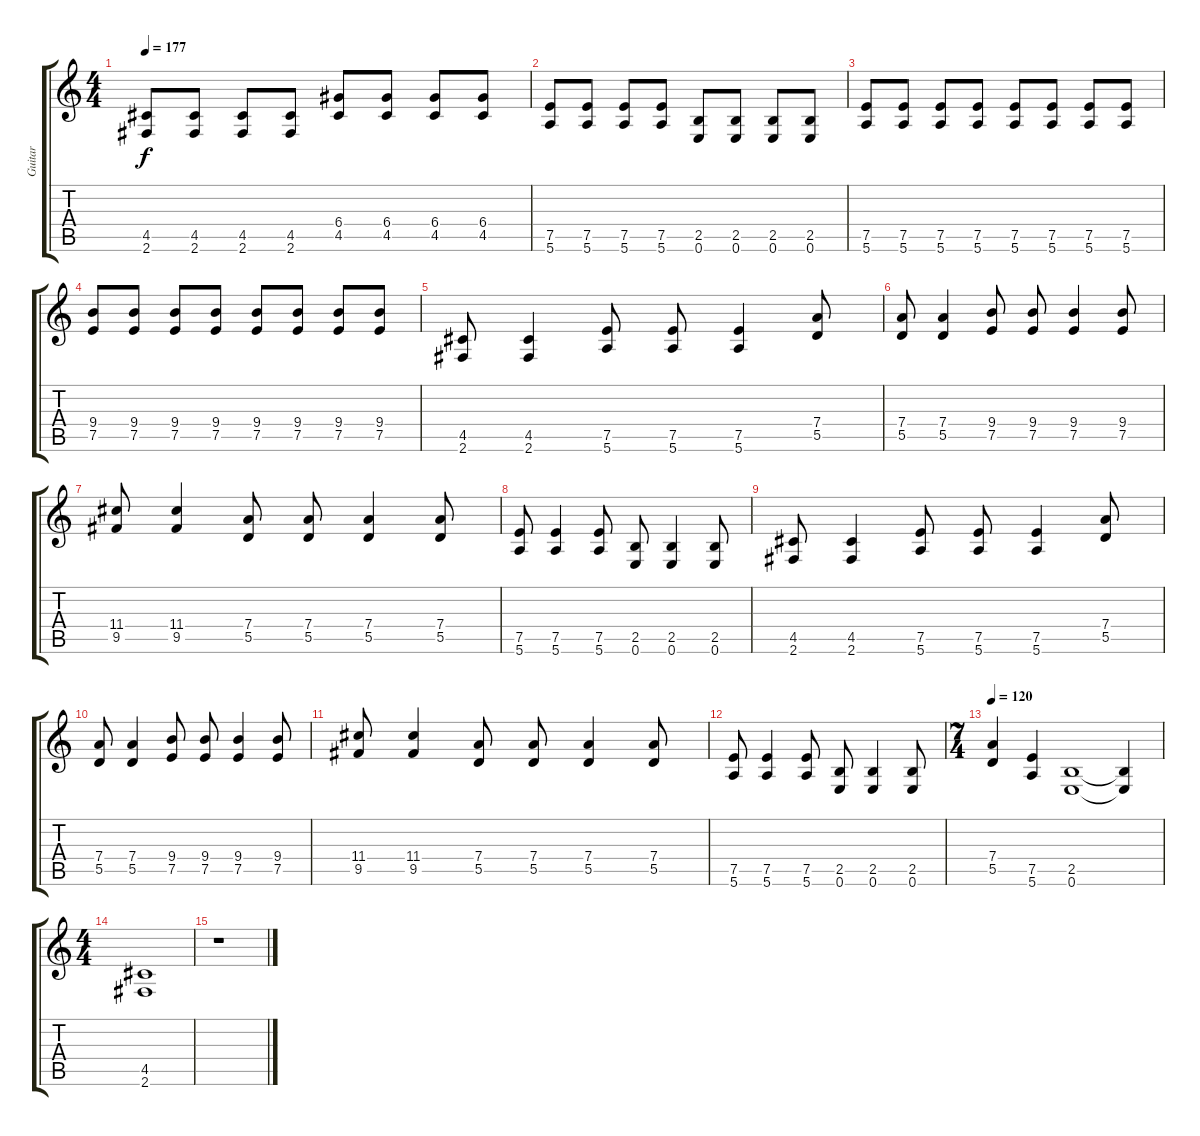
\track ("Guitar" "Guitar") {instrument distortionguitar}
\staff {score tabs}
\tuning (E4 B3 G3 D3 A2 E2) {hide}
\ts (4 4)
\tempo 177
\clef g2
\ks c
(4.5 2.6).8{dy f} (4.5 2.6).8 (4.5 2.6).8 (4.5 2.6).8 (6.4 4.5).8 (6.4 4.5).8 (6.4 4.5).8 (6.4 4.5).8 |
(7.5 5.6).8 (7.5 5.6).8 (7.5 5.6).8 (7.5 5.6).8 (2.5 0.6).8 (2.5 0.6).8 (2.5 0.6).8 (2.5 0.6).8 |
(7.5 5.6).8 (7.5 5.6).8 (7.5 5.6).8 (7.5 5.6).8 (7.5 5.6).8 (7.5 5.6).8 (7.5 5.6).8 (7.5 5.6).8 |
(9.4 7.5).8 (9.4 7.5).8 (9.4 7.5).8 (9.4 7.5).8 (9.4 7.5).8 (9.4 7.5).8 (9.4 7.5).8 (9.4 7.5).8 |
(4.5 2.6).8 (4.5 2.6).4 (7.5 5.6).8 (7.5 5.6).8 (7.5 5.6).4 (7.4 5.5).8 |
(7.4 5.5).8 (7.4 5.5).4 (9.4 7.5).8 (9.4 7.5).8 (9.4 7.5).4 (9.4 7.5).8 |
(11.4 9.5).8 (11.4 9.5).4 (7.4 5.5).8 (7.4 5.5).8 (7.4 5.5).4 (7.4 5.5).8 |
(7.5 5.6).8 (7.5 5.6).4 (7.5 5.6).8 (2.5 0.6).8 (2.5 0.6).4 (2.5 0.6).8 |
(4.5 2.6).8 (4.5 2.6).4 (7.5 5.6).8 (7.5 5.6).8 (7.5 5.6).4 (7.4 5.5).8 |
(7.4 5.5).8 (7.4 5.5).4 (9.4 7.5).8 (9.4 7.5).8 (9.4 7.5).4 (9.4 7.5).8 |
(11.4 9.5).8 (11.4 9.5).4 (7.4 5.5).8 (7.4 5.5).8 (7.4 5.5).4 (7.4 5.5).8 |
(7.5 5.6).8 (7.5 5.6).4 (7.5 5.6).8 (2.5 0.6).8 (2.5 0.6).4 (2.5 0.6).8 |
\ts (7 4)
\tempo 120
(7.4 5.5).4 (7.5 5.6).4 (2.5 0.6).1 (2.5{t} 0.6{t}).4 |
\ts (4 4)
(4.5 2.6).1 |
r.1
